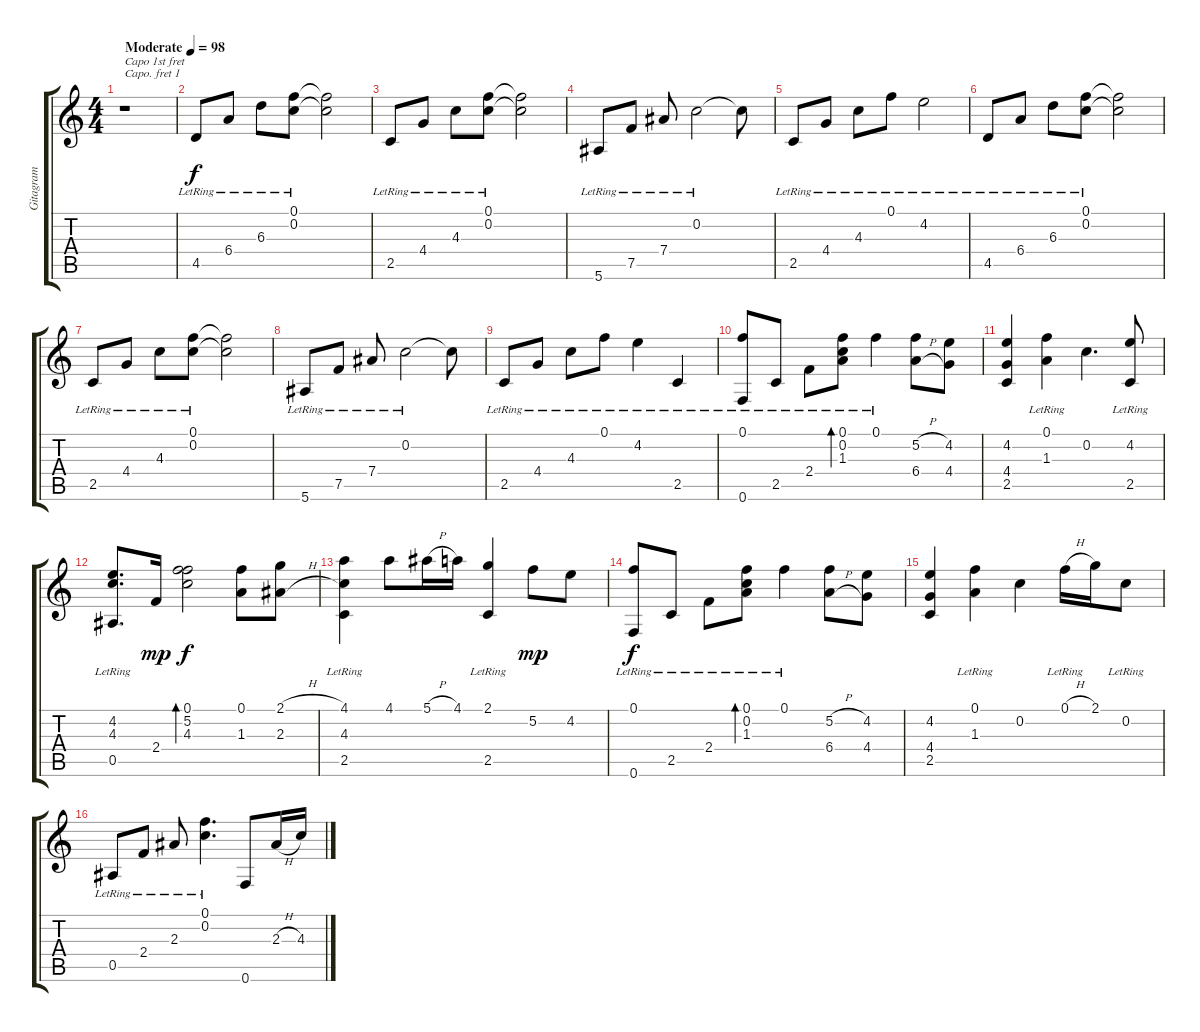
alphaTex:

\track ("Gitagram" "Gitagram") {instrument acousticguitarsteel}
\staff {score tabs}
\capo 1
\tuning (E4 B3 G3 D3 A2 E2) {hide}
\ts (4 4)
\tempo (98 "Moderate")
\clef g2
\ks c
r.1{txt "Capo 1st fret" dy f instrument acousticguitarsteel} |
4.5{lr}.8 6.4{lr}.8 6.3{lr}.8 (0.1{lr} 0.2{lr}).8 (0.1{t} 0.2{t}).2 |
2.5{lr}.8 4.4{lr}.8 4.3{lr}.8 (0.1{lr} 0.2{lr}).8 (0.1{t} 0.2{t}).2 |
5.6{lr}.8 7.5{lr}.8 7.4{lr}.8 0.2{lr}.2 0.2{t}.8 |
2.5{lr}.8 4.4{lr}.8 4.3{lr}.8 0.1{lr}.8 4.2{lr}.2 |
4.5{lr}.8 6.4{lr}.8 6.3{lr}.8 (0.1{lr} 0.2{lr}).8 (0.1{t} 0.2{t}).2 |
2.5{lr}.8 4.4{lr}.8 4.3{lr}.8 (0.1{lr} 0.2{lr}).8 (0.1{t} 0.2{t}).2 |
5.6{lr}.8 7.5{lr}.8 7.4{lr}.8 0.2{lr}.2 0.2{t}.8 |
2.5{lr}.8 4.4{lr}.8 4.3{lr}.8 0.1{lr}.8 4.2{lr}.4 2.5{lr}.4 |
(0.1 0.6{lr}).8 2.5{lr}.8 2.4{lr}.8 (0.1{lr} 0.2 1.3{lr}).8{bd 120} 0.1{lr}.4 (5.2{h} 6.4{h}).8 (4.2 4.4).8 |
(4.2 4.4 2.5).4 (0.1{lr} 1.3{lr}).4 0.2.4{d} (4.2{lr} 2.5).8 |
(4.2 4.3 0.5{lr}).8{d} 2.4.16{dy mp} (0.1 5.2 4.3).2{bd 120 dy f} (0.1 1.3).8 (2.1{h} 2.3{h}).8 |
(4.1{lr} 4.3 2.5{lr}).4 4.1.8 5.1{h}.16 4.1.16 (2.1 2.5{lr}).4 5.2.8{dy mp} 4.2.8 |
(0.1 0.6{lr}).8{dy f} 2.5{lr}.8 2.4{lr}.8 (0.1{lr} 0.2 1.3{lr}).8{bd 120} 0.1{lr}.4 (5.2{h} 6.4{h}).8 (4.2 4.4).8 |
(4.2 4.4 2.5).4 (0.1{lr} 1.3{lr}).4 0.2.4 0.1{h lr}.16 2.1.16 0.2{lr}.8 |
0.5{lr}.8 2.4{lr}.8 2.3{lr}.8 (0.1{lr} 0.2{lr}).4{d} 0.6.8 2.3{h}.16 4.3.16
